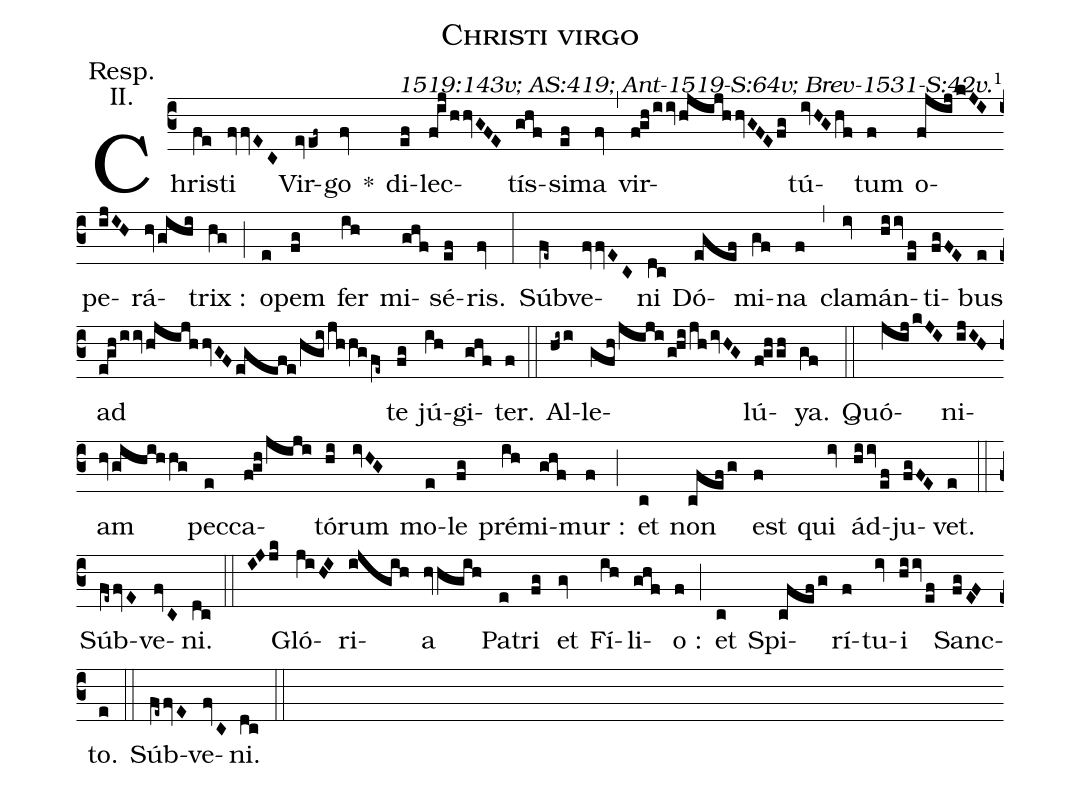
name: Christi virgo;
commentary: 1519:143v; AS:419; Ant-1519-S:64v; Brev-1531-S:42v.\footnote{1519:143v omits the T.P. idication. It is found in 1555, unpaged.};
annotation: Resp.;
annotation: II.;
%%
(c3) Chris(fe)ti(fvfvEC) Vir(evef~)go(fv) *() di(ef)lec(fijhhvGFE)tís(ghf)si(ef)ma(fv) (,)
vir(fghiivhjijhhvGFEfg)tú(ivHGhf)tum(f) o(fjijkJI)pe(ijIH)rá(hvgihi)trix :(hg) (;)
o(e)pem(fg) fer(ih) mi(ghf)sé(ef)ris.(fv) (:)

Súb(fe~)ve(fvfvEC)ni(dc) Dó(egef)mi(gf)na(f) (,)
cla(iv)mán(hiivef)ti(fgFE)bus(e) ad(eghiivhjijhhvGFegefehgijhhgfe~) te(fg) jú(ih)gi(ghf)ter.(f) (::)

Al(hi~i)le(gfhjijighijhivHG)lú(fghgh)ya.(gf) (::)

Quó(jijkJI)ni(ijIH)am(hvgihihhg) pec(e)ca(fghjiji)tó(hi)rum(ivHG) mo(e)le(fg) pré(ih)mi(ghf)mur :(f) (;)
et(c) non(cfefg) est(f) qui(iv) ád(hiivef)ju(fgFE)vet.(e) (::)

Súb(fe~fvE)ve(fvC)ni.(dc) (::)

(IJjk) Gló(jiHI)ri(ijgih)a(hvhgih) Pa(e)tri(fg) et(gv) Fí(ih)li(ghf)o :(f) (;)
et(c) Spi(cfefg)rí(f)tu(iv)i(hiivef) Sanc(fgEF)to.(e) (::)

Súb(fe~fvE)ve(fvC)ni.(dc) (::)

% jú(ih)gi(ghf)ter.(f) (::)
%
% Al(hii~)le(gfhjijighijhivHG)lú(fghgh)ya.(gf) (::)
%
% Quó(jiIJjkHI)ni
